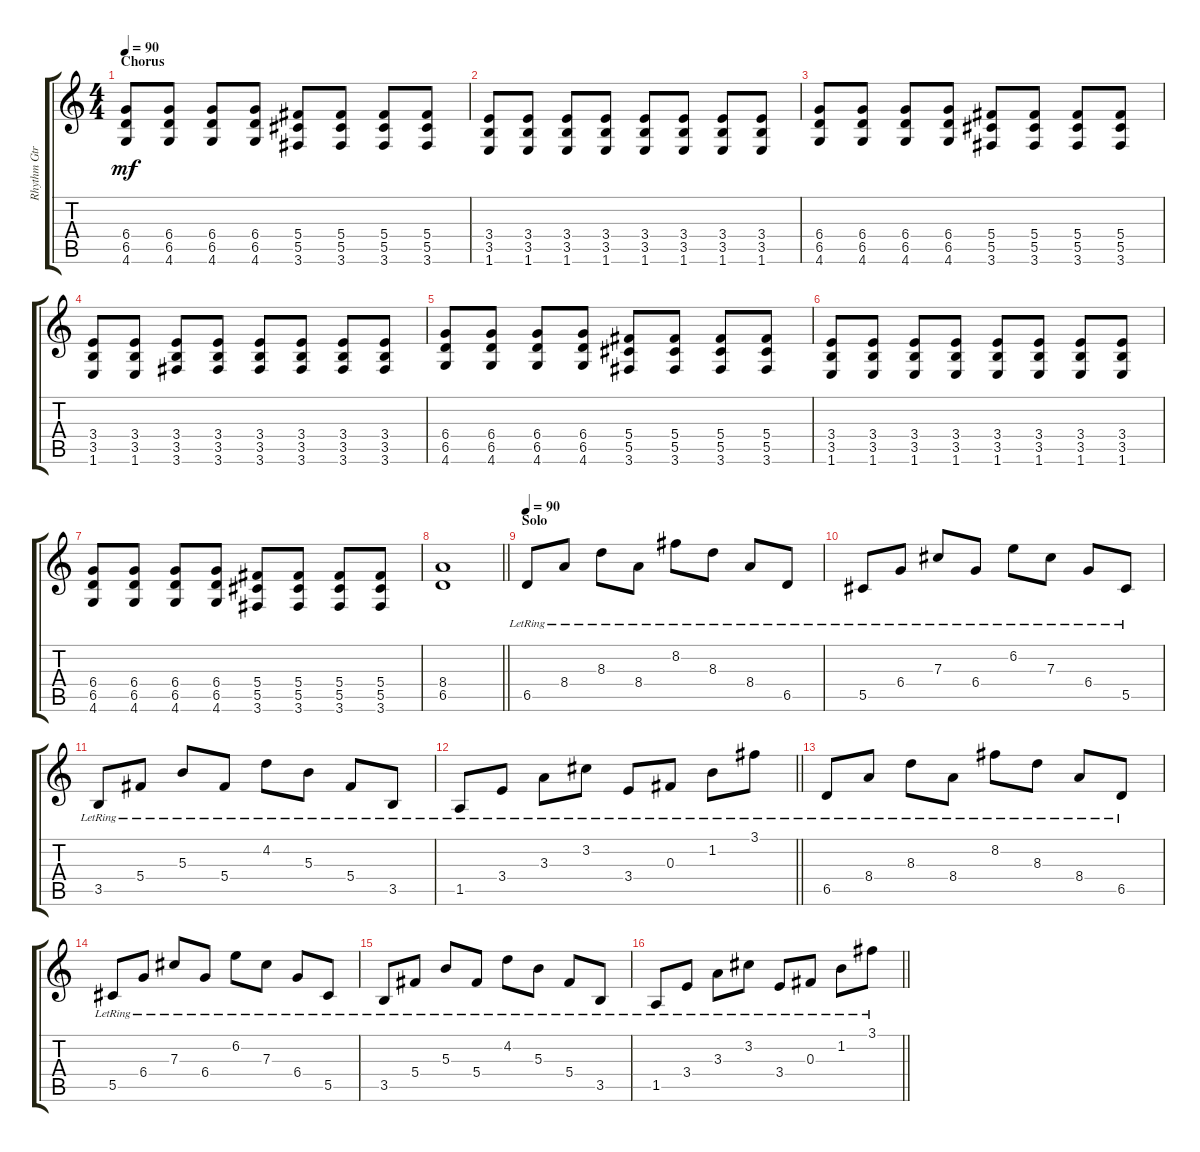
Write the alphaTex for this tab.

\track ("Rhythm Gtr." "Rhythm Gtr") {instrument electricguitarclean}
\staff {score tabs}
\tuning (Eb4 Bb3 Gb3 Db3 Ab2 Eb2) {hide}
\ts (4 4)
\section ("" "Chorus")
\tempo 90
\clef g2
\ks c
(6.4 6.5 4.6).8{dy mf} (6.4 6.5 4.6).8 (6.4 6.5 4.6).8 (6.4 6.5 4.6).8 (5.4 5.5 3.6).8 (5.4 5.5 3.6).8 (5.4 5.5 3.6).8 (5.4 5.5 3.6).8 |
(3.4 3.5 1.6).8 (3.4 3.5 1.6).8 (3.4 3.5 1.6).8 (3.4 3.5 1.6).8 (3.4 3.5 1.6).8 (3.4 3.5 1.6).8 (3.4 3.5 1.6).8 (3.4 3.5 1.6).8 |
(6.4 6.5 4.6).8 (6.4 6.5 4.6).8 (6.4 6.5 4.6).8 (6.4 6.5 4.6).8 (5.4 5.5 3.6).8 (5.4 5.5 3.6).8 (5.4 5.5 3.6).8 (5.4 5.5 3.6).8 |
(3.4 3.5 1.6).8 (3.4 3.5 1.6).8 (3.4 3.5 3.6).8 (3.4 3.5 3.6).8 (3.4 3.5 3.6).8 (3.4 3.5 3.6).8 (3.4 3.5 3.6).8 (3.4 3.5 3.6).8 |
(6.4 6.5 4.6).8 (6.4 6.5 4.6).8 (6.4 6.5 4.6).8 (6.4 6.5 4.6).8 (5.4 5.5 3.6).8 (5.4 5.5 3.6).8 (5.4 5.5 3.6).8 (5.4 5.5 3.6).8 |
(3.4 3.5 1.6).8 (3.4 3.5 1.6).8 (3.4 3.5 1.6).8 (3.4 3.5 1.6).8 (3.4 3.5 1.6).8 (3.4 3.5 1.6).8 (3.4 3.5 1.6).8 (3.4 3.5 1.6).8 |
(6.4 6.5 4.6).8 (6.4 6.5 4.6).8 (6.4 6.5 4.6).8 (6.4 6.5 4.6).8 (5.4 5.5 3.6).8 (5.4 5.5 3.6).8 (5.4 5.5 3.6).8 (5.4 5.5 3.6).8 |
\barLineRight lightlight
(8.4 6.5).1 |
\section ("" "Solo")
\tempo 90
6.5{lr}.8 8.4{lr}.8 8.3{lr}.8 8.4{lr}.8 8.2{lr}.8 8.3{lr}.8 8.4{lr}.8 6.5{lr}.8 |
5.5{lr}.8 6.4{lr}.8 7.3{lr}.8 6.4{lr}.8 6.2{lr}.8 7.3{lr}.8 6.4{lr}.8 5.5{lr}.8 |
3.5{lr}.8 5.4{lr}.8 5.3{lr}.8 5.4{lr}.8 4.2{lr}.8 5.3{lr}.8 5.4{lr}.8 3.5{lr}.8 |
\barLineRight lightlight
1.5{lr}.8 3.4{lr}.8 3.3{lr}.8 3.2{lr}.8 3.4{lr}.8 0.3{lr}.8 1.2{lr}.8 3.1{lr}.8 |
6.5{lr}.8 8.4{lr}.8 8.3{lr}.8 8.4{lr}.8 8.2{lr}.8 8.3{lr}.8 8.4{lr}.8 6.5{lr}.8 |
5.5{lr}.8 6.4{lr}.8 7.3{lr}.8 6.4{lr}.8 6.2{lr}.8 7.3{lr}.8 6.4{lr}.8 5.5{lr}.8 |
3.5{lr}.8 5.4{lr}.8 5.3{lr}.8 5.4{lr}.8 4.2{lr}.8 5.3{lr}.8 5.4{lr}.8 3.5{lr}.8 |
\barLineRight lightlight
1.5{lr}.8 3.4{lr}.8 3.3{lr}.8 3.2{lr}.8 3.4{lr}.8 0.3{lr}.8 1.2{lr}.8 3.1{lr}.8
